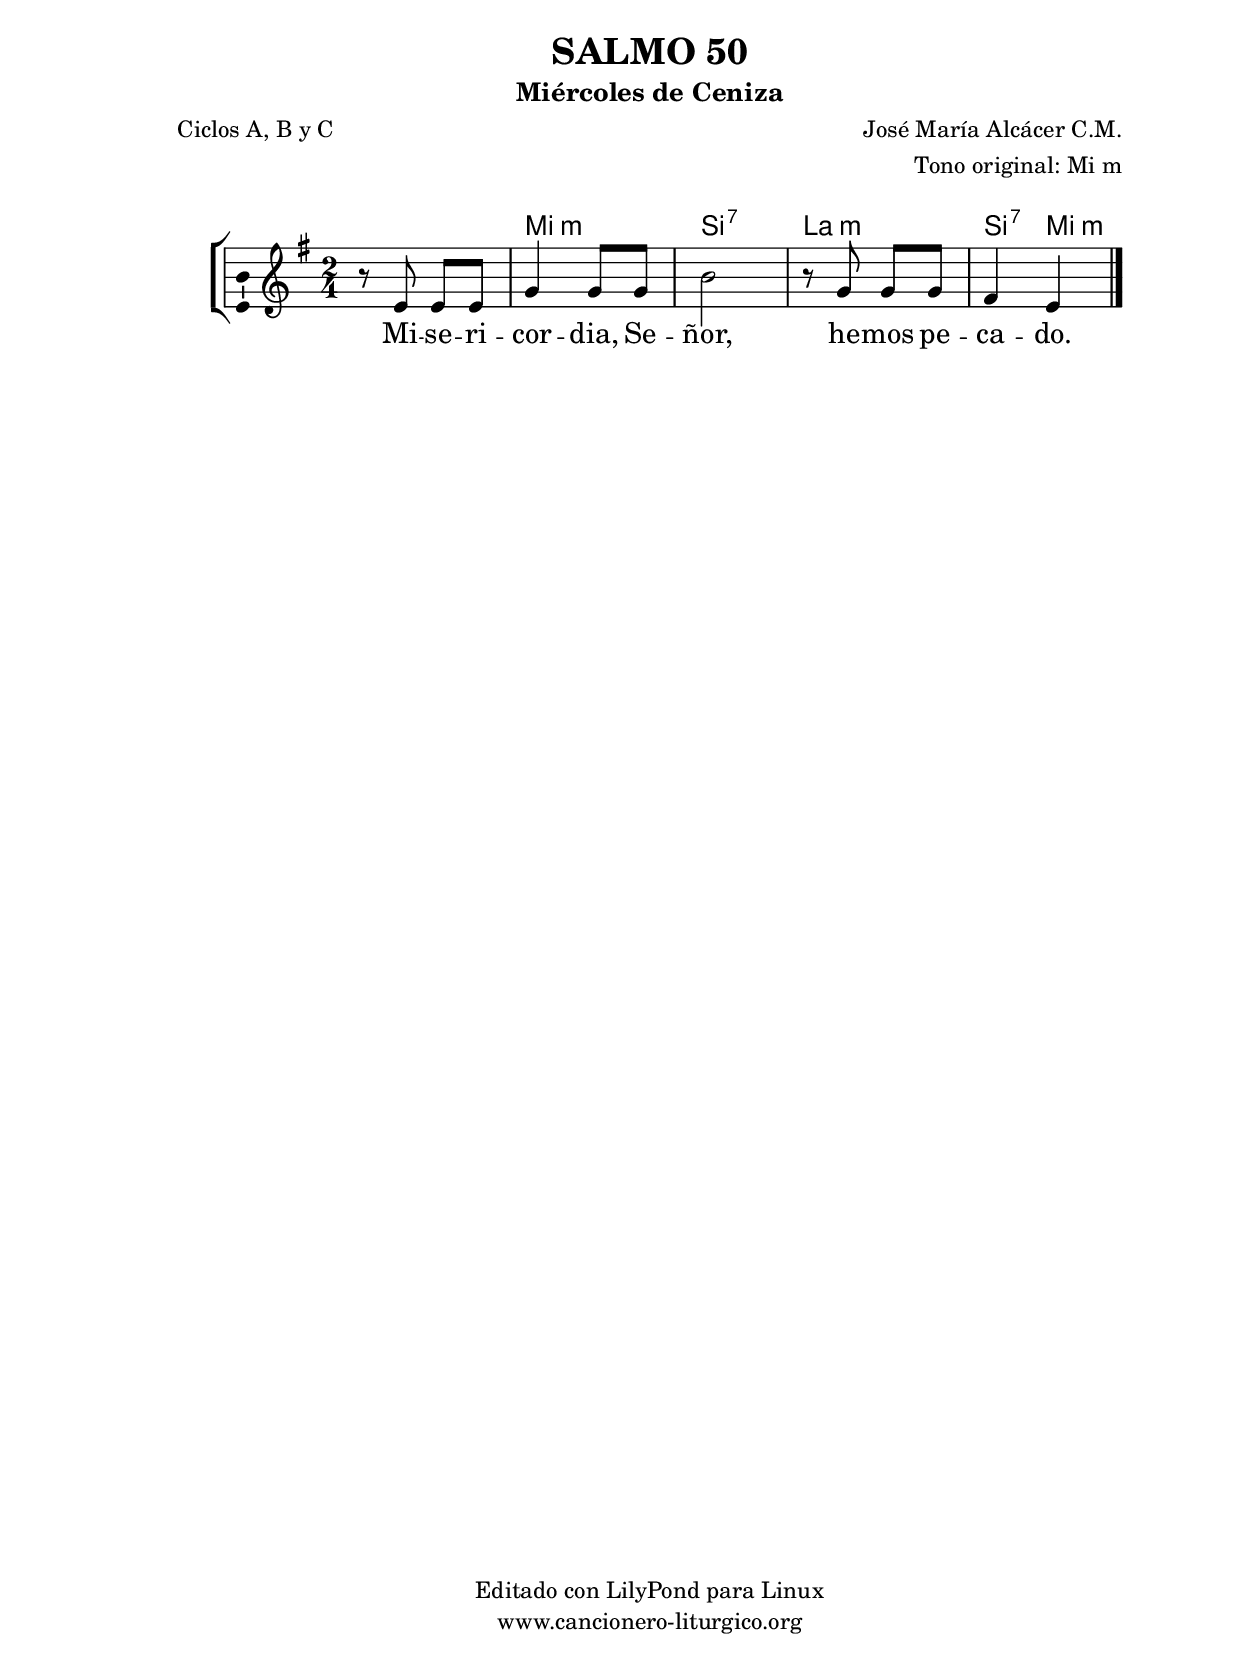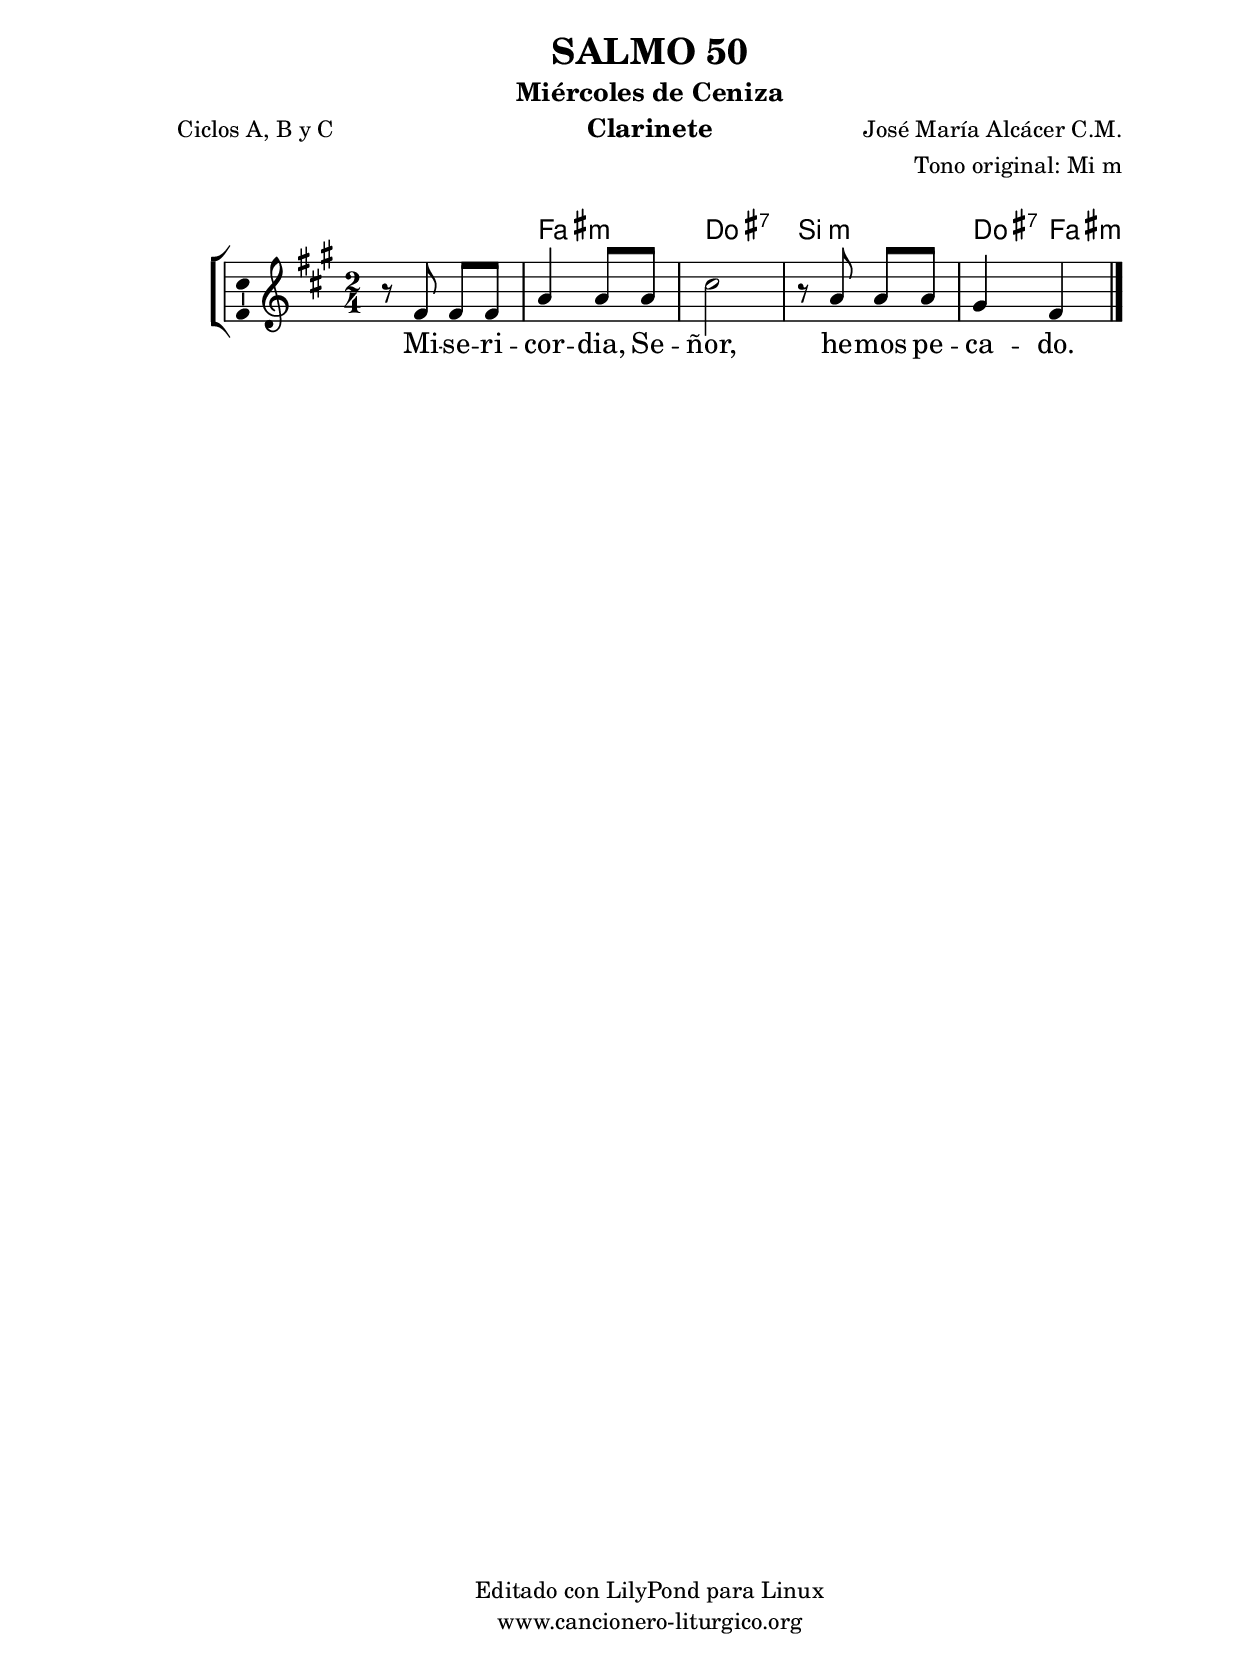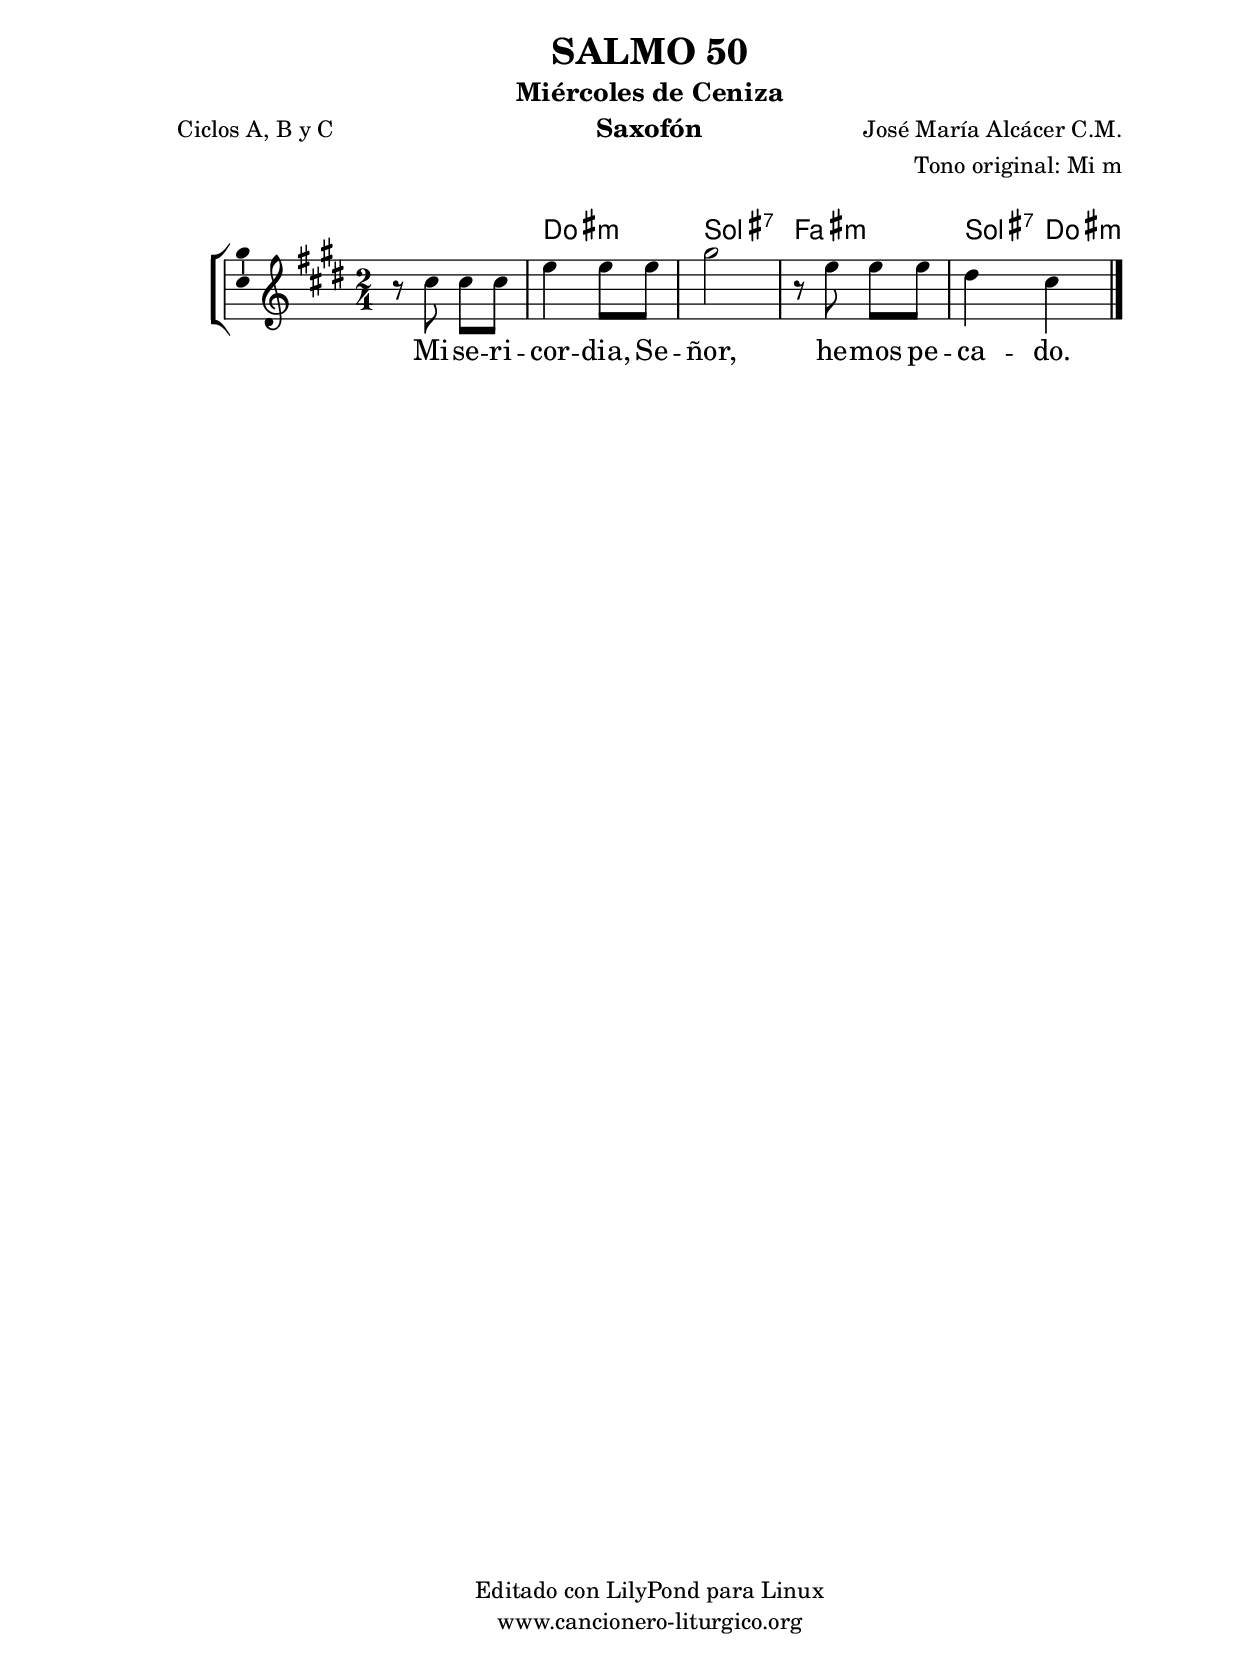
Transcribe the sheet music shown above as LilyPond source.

%
%para convertir .midi en .wav:
%timidity filename.midi -Ow -o finename.wav
%
%
%Para convertir de .wav a .mp3:
%lame -h -m j filename.wav
%
%
%para escuchar el midi:
%timidity nombrefichero.midi
%


%versión de lilypond para la que se ha escrito esta partitura:
\version "2.16.0"

	%Tamaño papel
	#(set-default-paper-size "a4")
	%Tamaño partitura
	#(set-global-staff-size 20)
	%No responde al pulsar sobre una nota
	#(ly:set-option 'point-and-click #f)

%parámetros del encabezamiento:
\header {
	title = "SALMO 50"
	subtitle = "Miércoles de Ceniza"
	composer = "José María Alcácer C.M."
	poet = "Ciclos A, B y C"
	meter = ""
	arranger = "Tono original: Mi m"
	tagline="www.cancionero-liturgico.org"
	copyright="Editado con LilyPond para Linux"
	}

%parámetros asociados al papel:
\paper  {
	oddHeaderMarkup = \markup {\fill-line { \on-the-fly #not-first-page \fromproperty #'header:title \on-the-fly #not-first-page \fromproperty #'header:composer }}
	evenHeaderMarkup = \markup {\fill-line { \fromproperty #'header:composer \fromproperty #'header:title }}
	#(set-paper-size "a4")
	print-page-number = ##f
	first-page-number = 1
	print-first-page-number = ##f
%	head-separation = 3.0 \cm
	top-margin = 2.0 \cm
	bottom-margin = 0.5\cm
%%%	bottom-margin = -1.0\cm
	left-margin = 3.0 \cm
	line-width = 16.0 \cm 
	indent = 8\mm
	interscoreline = 2.\mm
	between-system-space = 15\mm
%	para que las partituras no llenen la hoja:
	ragged-bottom = ##t
%	idem para la última hoja:
	ragged-last-bottom = ##f
%	para que las partituras llenen el ancho del papel:
	ragged-last = ##f
	after-title-space = 2.5 \cm
%page-count=1
system-count=1

	%Flexible Vertical Spacing
%	markup-markup-spacing =
%	#'((basic-distance . 15) (minimum-distance . 15) (padding . 3))
	markup-system-spacing =
	#'((basic-distance . 15) (minimum-distance . 15) (padding . 3))
	system-system-spacing =
	#'((basic-distance . 15) (minimum-distance . 15) (padding . 3))
	score-system-spacing =
	#'((basic-distance . 15) (minimum-distance . 15) (padding . 5))
%	top-system-spacing = % header
%	#'((basic-distance . 8) (minimum-distance . 0) (padding . 3))
%	top-markup-spacing =
%	#'((basic-distance . 20) (minimum-distance . 20) (padding . 3))
	last-bottom-spacing = % footer
	#'((basic-distance . 5) (minimum-distance . 5) (padding . 3))
%	score-markup-spacing =
%	#'((basic-distance . 16) (minimum-distance . 13) (padding . 3))

	}


%parámetros que afectan a toda la partitura:
global =  {
	%clave de sol (G):
	\clef G
	%armadura:
%%%	\transpose ees c
	\key e \minor
	\tempo 4=60
	\set Score.tempoHideNote = ##t
	}


acordes = {
	\italianChords
	\chordmode {
%%%	\transpose ees c
{

s2
e2:m b:7 a:m b4:7 e:m

	}
	}
}

melodia = 
%%%\transpose ees c
{
	\relative c'{
	\time 2/4

r8 e8 e e
g4 g8 g
b2
r8 g8 g g
fis4 e

	\bar "|."
	}
	}


texto = \lyricmode {
Mi -- se -- ri -- cor -- dia, Se -- ñor, he -- mos pe -- ca -- do.
	}


acordesStaff = \context ChordNames = acordesStaff <<
	\set chordChanges = ##t
	\acordes
	>>


vozStaff = \context Voice = vozStaff
\with {\consists "Ambitus_engraver"}
<<
%	\set Staff.instrumentName = ""
%	\set Staff.shortInstrumentName = ""
%	\set Staff.midiInstrument = #"clarinet"
%	\set Staff.midiInstrument = #"cello"
%	\set Staff.midiInstrument = #"flute"
	\set Staff.midiInstrument = #"electric guitar (jazz)"
%	\set Staff.midiInstrument = #"english horn"
%	\set Staff.midiInstrument = #"violin"
%	\set Staff.midiInstrument = #"glockenspiel"
	\set Staff.midiMinimumVolume = #0.7
	\set Staff.midiMaximumVolume = #0.9
	\global
	\melodia
	>>


textoStaff = \context Lyrics = textoStaff <<
	\lyricsto vozStaff \texto
	>>

\book {
	\score {
		\context ChoirStaff {
			\override StaffGroup.SystemStartBracket #'collapse-height = #1
			\override Score.SystemStartBar #'collapse-height = #1
			<<
			\acordesStaff
			\vozStaff
			\textoStaff
			>>
			}
		\layout {
	    		\context {
				\Lyrics
				\override LyricText #'font-size = #2
				}
	   		 \context {
				\Score
				%fontSize = #3
				\override StaffSymbol #'staff-space = #(magstep +3)
				%\override Beam #'thickness = #0.55
				%\override SpacingSpanner #'spacing-increment = #1.0
				%\override Slur #'height-limit = #1.5
				}
			}
		}
	\score {
		\unfoldRepeats
		\context ChoirStaff {
			<<
			\acordesStaff
			\vozStaff
			>>
			}
		\midi {
	  		\context {
	  			\Score
				tempoWholesPerMinute = #(ly:make-moment 70 4)
				}
			}
		}
	}

%Partitura para clarinete
#(define output-suffix "C")
\book {
	\header{
		instrument = "Clarinete"
		}
	\score {
		\context ChoirStaff {
			\override StaffGroup.SystemStartBracket #'collapse-height = #1
			\override Score.SystemStartBar #'collapse-height = #1
\transpose c d
			<<
			\acordesStaff
			\vozStaff
			\textoStaff
			>>
			}
		\layout {
	    		\context {
				\Lyrics
				\override LyricText #'font-size = #2
				}
	   		 \context {
				\Score
				%fontSize = #3
				\override StaffSymbol #'staff-space = #(magstep +3)
				%\override Beam #'thickness = #0.55
				%\override SpacingSpanner #'spacing-increment = #1.0
				%\override Slur #'height-limit = #1.5
				}
			}
		}
	}

%Partitura para saxofón
#(define output-suffix "S")
\book {
	\header{
		instrument = "Saxofón"
		}
	\score {
		\context ChoirStaff {
			\override StaffGroup.SystemStartBracket #'collapse-height = #1
			\override Score.SystemStartBar #'collapse-height = #1
\transpose c a
			<<
			\acordesStaff
			\vozStaff
			\textoStaff
			>>
			}
		\layout {
	    		\context {
				\Lyrics
				\override LyricText #'font-size = #2
				}
	   		 \context {
				\Score
				%fontSize = #3
				\override StaffSymbol #'staff-space = #(magstep +3)
				%\override Beam #'thickness = #0.55
				%\override SpacingSpanner #'spacing-increment = #1.0
				%\override Slur #'height-limit = #1.5
				}
			}
		}
	}

